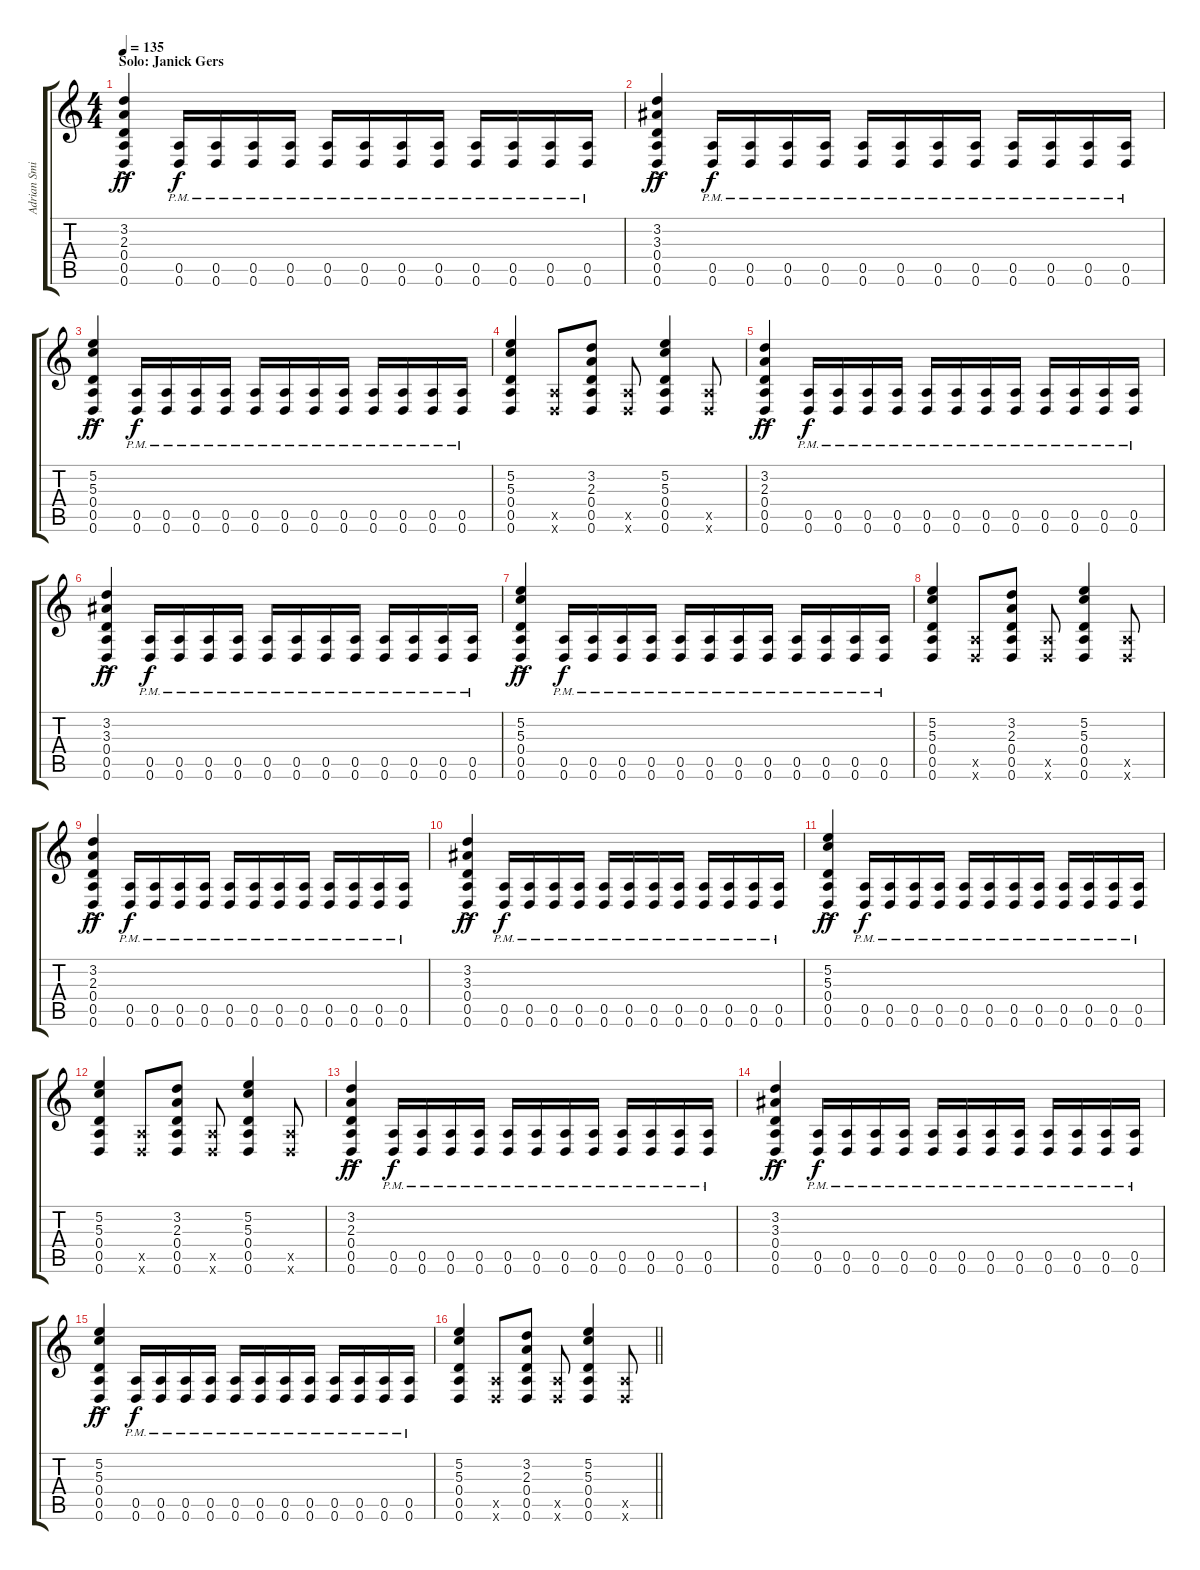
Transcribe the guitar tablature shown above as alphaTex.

\track ("Adrian Smith" "Adrian Smi") {instrument overdrivenguitar}
\staff {score tabs}
\tuning (E4 B3 G3 D3 A2 D2) {hide}
\ts (4 4)
\section ("" "Solo: Janick Gers")
\tempo 135
\clef g2
\ks c
(3.2{ac} 2.3{ac} 0.4{ac} 0.5 0.6).4{dy ff} (0.5{pm} 0.6{pm}).16{dy f} (0.5{pm} 0.6{pm}).16 (0.5{pm} 0.6{pm}).16 (0.5{pm} 0.6{pm}).16 (0.5{pm} 0.6{pm}).16 (0.5{pm} 0.6{pm}).16 (0.5{pm} 0.6{pm}).16 (0.5{pm} 0.6{pm}).16 (0.5{pm} 0.6{pm}).16 (0.5{pm} 0.6{pm}).16 (0.5{pm} 0.6{pm}).16 (0.5{pm} 0.6{pm}).16 |
(3.2{ac} 3.3{ac} 0.4{ac} 0.5 0.6).4{dy ff} (0.5{pm} 0.6{pm}).16{dy f} (0.5{pm} 0.6{pm}).16 (0.5{pm} 0.6{pm}).16 (0.5{pm} 0.6{pm}).16 (0.5{pm} 0.6{pm}).16 (0.5{pm} 0.6{pm}).16 (0.5{pm} 0.6{pm}).16 (0.5{pm} 0.6{pm}).16 (0.5{pm} 0.6{pm}).16 (0.5{pm} 0.6{pm}).16 (0.5{pm} 0.6{pm}).16 (0.5{pm} 0.6{pm}).16 |
(5.2{ac} 5.3{ac} 0.4{ac} 0.5 0.6).4{dy ff} (0.5{pm} 0.6{pm}).16{dy f} (0.5{pm} 0.6{pm}).16 (0.5{pm} 0.6{pm}).16 (0.5{pm} 0.6{pm}).16 (0.5{pm} 0.6{pm}).16 (0.5{pm} 0.6{pm}).16 (0.5{pm} 0.6{pm}).16 (0.5{pm} 0.6{pm}).16 (0.5{pm} 0.6{pm}).16 (0.5{pm} 0.6{pm}).16 (0.5{pm} 0.6{pm}).16 (0.5{pm} 0.6{pm}).16 |
(5.2 5.3 0.4 0.5 0.6).4 (0.5{x} 0.6{x}).8 (3.2 2.3 0.4 0.5 0.6).8 (0.5{x} 0.6{x}).8 (5.2 5.3 0.4 0.5 0.6).4 (0.5{x} 0.6{x}).8 |
(3.2{ac} 2.3{ac} 0.4{ac} 0.5 0.6).4{dy ff} (0.5{pm} 0.6{pm}).16{dy f} (0.5{pm} 0.6{pm}).16 (0.5{pm} 0.6{pm}).16 (0.5{pm} 0.6{pm}).16 (0.5{pm} 0.6{pm}).16 (0.5{pm} 0.6{pm}).16 (0.5{pm} 0.6{pm}).16 (0.5{pm} 0.6{pm}).16 (0.5{pm} 0.6{pm}).16 (0.5{pm} 0.6{pm}).16 (0.5{pm} 0.6{pm}).16 (0.5{pm} 0.6{pm}).16 |
(3.2{ac} 3.3{ac} 0.4{ac} 0.5 0.6).4{dy ff} (0.5{pm} 0.6{pm}).16{dy f} (0.5{pm} 0.6{pm}).16 (0.5{pm} 0.6{pm}).16 (0.5{pm} 0.6{pm}).16 (0.5{pm} 0.6{pm}).16 (0.5{pm} 0.6{pm}).16 (0.5{pm} 0.6{pm}).16 (0.5{pm} 0.6{pm}).16 (0.5{pm} 0.6{pm}).16 (0.5{pm} 0.6{pm}).16 (0.5{pm} 0.6{pm}).16 (0.5{pm} 0.6{pm}).16 |
(5.2{ac} 5.3{ac} 0.4{ac} 0.5 0.6).4{dy ff} (0.5{pm} 0.6{pm}).16{dy f} (0.5{pm} 0.6{pm}).16 (0.5{pm} 0.6{pm}).16 (0.5{pm} 0.6{pm}).16 (0.5{pm} 0.6{pm}).16 (0.5{pm} 0.6{pm}).16 (0.5{pm} 0.6{pm}).16 (0.5{pm} 0.6{pm}).16 (0.5{pm} 0.6{pm}).16 (0.5{pm} 0.6{pm}).16 (0.5{pm} 0.6{pm}).16 (0.5{pm} 0.6{pm}).16 |
(5.2 5.3 0.4 0.5 0.6).4 (0.5{x} 0.6{x}).8 (3.2 2.3 0.4 0.5 0.6).8 (0.5{x} 0.6{x}).8 (5.2 5.3 0.4 0.5 0.6).4 (0.5{x} 0.6{x}).8 |
(3.2{ac} 2.3{ac} 0.4{ac} 0.5 0.6).4{dy ff} (0.5{pm} 0.6{pm}).16{dy f} (0.5{pm} 0.6{pm}).16 (0.5{pm} 0.6{pm}).16 (0.5{pm} 0.6{pm}).16 (0.5{pm} 0.6{pm}).16 (0.5{pm} 0.6{pm}).16 (0.5{pm} 0.6{pm}).16 (0.5{pm} 0.6{pm}).16 (0.5{pm} 0.6{pm}).16 (0.5{pm} 0.6{pm}).16 (0.5{pm} 0.6{pm}).16 (0.5{pm} 0.6{pm}).16 |
(3.2{ac} 3.3{ac} 0.4{ac} 0.5 0.6).4{dy ff} (0.5{pm} 0.6{pm}).16{dy f} (0.5{pm} 0.6{pm}).16 (0.5{pm} 0.6{pm}).16 (0.5{pm} 0.6{pm}).16 (0.5{pm} 0.6{pm}).16 (0.5{pm} 0.6{pm}).16 (0.5{pm} 0.6{pm}).16 (0.5{pm} 0.6{pm}).16 (0.5{pm} 0.6{pm}).16 (0.5{pm} 0.6{pm}).16 (0.5{pm} 0.6{pm}).16 (0.5{pm} 0.6{pm}).16 |
(5.2{ac} 5.3{ac} 0.4{ac} 0.5 0.6).4{dy ff} (0.5{pm} 0.6{pm}).16{dy f} (0.5{pm} 0.6{pm}).16 (0.5{pm} 0.6{pm}).16 (0.5{pm} 0.6{pm}).16 (0.5{pm} 0.6{pm}).16 (0.5{pm} 0.6{pm}).16 (0.5{pm} 0.6{pm}).16 (0.5{pm} 0.6{pm}).16 (0.5{pm} 0.6{pm}).16 (0.5{pm} 0.6{pm}).16 (0.5{pm} 0.6{pm}).16 (0.5{pm} 0.6{pm}).16 |
(5.2 5.3 0.4 0.5 0.6).4 (0.5{x} 0.6{x}).8 (3.2 2.3 0.4 0.5 0.6).8 (0.5{x} 0.6{x}).8 (5.2 5.3 0.4 0.5 0.6).4 (0.5{x} 0.6{x}).8 |
(3.2{ac} 2.3{ac} 0.4{ac} 0.5 0.6).4{dy ff} (0.5{pm} 0.6{pm}).16{dy f} (0.5{pm} 0.6{pm}).16 (0.5{pm} 0.6{pm}).16 (0.5{pm} 0.6{pm}).16 (0.5{pm} 0.6{pm}).16 (0.5{pm} 0.6{pm}).16 (0.5{pm} 0.6{pm}).16 (0.5{pm} 0.6{pm}).16 (0.5{pm} 0.6{pm}).16 (0.5{pm} 0.6{pm}).16 (0.5{pm} 0.6{pm}).16 (0.5{pm} 0.6{pm}).16 |
(3.2{ac} 3.3{ac} 0.4{ac} 0.5 0.6).4{dy ff} (0.5{pm} 0.6{pm}).16{dy f} (0.5{pm} 0.6{pm}).16 (0.5{pm} 0.6{pm}).16 (0.5{pm} 0.6{pm}).16 (0.5{pm} 0.6{pm}).16 (0.5{pm} 0.6{pm}).16 (0.5{pm} 0.6{pm}).16 (0.5{pm} 0.6{pm}).16 (0.5{pm} 0.6{pm}).16 (0.5{pm} 0.6{pm}).16 (0.5{pm} 0.6{pm}).16 (0.5{pm} 0.6{pm}).16 |
(5.2{ac} 5.3{ac} 0.4{ac} 0.5 0.6).4{dy ff} (0.5{pm} 0.6{pm}).16{dy f} (0.5{pm} 0.6{pm}).16 (0.5{pm} 0.6{pm}).16 (0.5{pm} 0.6{pm}).16 (0.5{pm} 0.6{pm}).16 (0.5{pm} 0.6{pm}).16 (0.5{pm} 0.6{pm}).16 (0.5{pm} 0.6{pm}).16 (0.5{pm} 0.6{pm}).16 (0.5{pm} 0.6{pm}).16 (0.5{pm} 0.6{pm}).16 (0.5{pm} 0.6{pm}).16 |
\barLineRight lightlight
(5.2 5.3 0.4 0.5 0.6).4 (0.5{x} 0.6{x}).8 (3.2 2.3 0.4 0.5 0.6).8 (0.5{x} 0.6{x}).8 (5.2 5.3 0.4 0.5 0.6).4 (0.5{x} 0.6{x}).8
